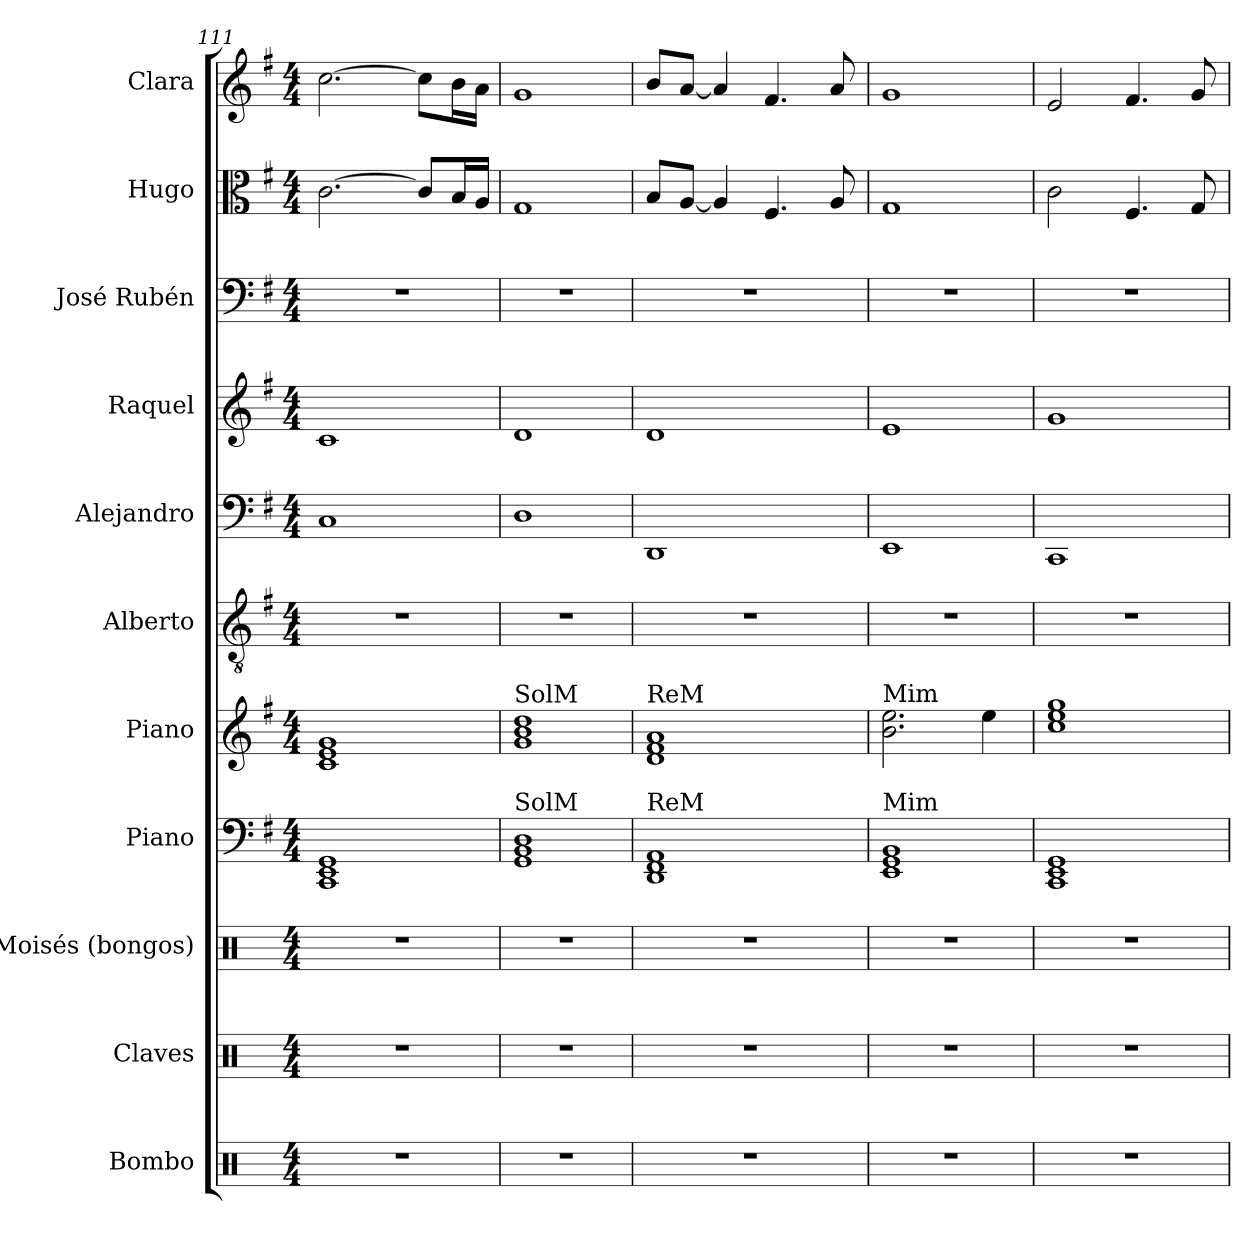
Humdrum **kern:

**kern	**kern	**kern	**kern	**kern	**kern	**kern	**kern	**kern	**kern	**kern
*part11	*part10	*part9	*part8	*part7	*part6	*part5	*part4	*part3	*part2	*part1
*staff11	*staff10	*staff9	*staff8	*staff7	*staff6	*staff5	*staff4	*staff3	*staff2	*staff1
*I"Bombo	*I"Claves	*I"Moisés (bongos)	*I"Piano	*I"Piano	*I"Alberto	*I"Alejandro	*I"Raquel	*I"José Rubén	*I"Hugo	*I"Clara
*I'Bmb.	*I'Clv.	*I'Bo.	*I'Pno.	*I'Pno.	*	*	*	*	*	*
*clefX	*clefX	*clefX	*clefF4	*clefG2	*clefGv2	*clefF4	*clefG2	*clefF4	*clefC3	*clefG2
*k[]	*k[]	*k[]	*k[f#]	*k[f#]	*k[f#]	*k[f#]	*k[f#]	*k[f#]	*k[f#]	*k[f#]
*M4/4	*M4/4	*M4/4	*M4/4	*M4/4	*M4/4	*M4/4	*M4/4	*M4/4	*M4/4	*M4/4
=111	=111	=111	=111	=111	=111	=111	=111	=111	=111	=111
1r	1r	1r	1CC 1EE 1GG	1c 1e 1g	1r	1C	1c	1r	[2.c\	[2.cc\
.	.	.	.	.	.	.	.	.	8c/L]	8cc\L]
.	.	.	.	.	.	.	.	.	16B/L	16b\L
.	.	.	.	.	.	.	.	.	16A/JJ	16a\JJ
=112	=112	=112	=112	=112	=112	=112	=112	=112	=112	=112
!	!	!	!	!LO:TX:a:t=SolM	!	!	!	!	!	!
!	!	!	!LO:TX:a:t=SolM	!	!	!	!	!	!	!
1r	1r	1r	1GG 1BB 1D	1g 1b 1dd	1r	1D	1d	1r	1G	1g
=113	=113	=113	=113	=113	=113	=113	=113	=113	=113	=113
!	!	!	!	!LO:TX:a:t=ReM	!	!	!	!	!	!
!	!	!	!LO:TX:a:t=ReM	!	!	!	!	!	!	!
1r	1r	1r	1DD 1FF# 1AA	1d 1f# 1a	1r	1DD	1d	1r	8B/L	8b/L
.	.	.	.	.	.	.	.	.	[8A/J	[8a/J
.	.	.	.	.	.	.	.	.	4A/]	4a/]
.	.	.	.	.	.	.	.	.	4.F#/	4.f#/
.	.	.	.	.	.	.	.	.	8A/	8a/
=114	=114	=114	=114	=114	=114	=114	=114	=114	=114	=114
!	!	!	!	!LO:TX:a:t=Mim	!	!	!	!	!	!
!	!	!	!LO:TX:a:t=Mim	!	!	!	!	!	!	!
1r	1r	1r	1EE 1GG 1BB	2.b\ 2.ee\	1r	1EE	1e	1r	1G	1g
.	.	.	.	4ee\	.	.	.	.	.	.
=115	=115	=115	=115	=115	=115	=115	=115	=115	=115	=115
1r	1r	1r	1CC 1EE 1GG	1cc 1ee 1gg	1r	1CC	1g	1r	2c\	2e/
.	.	.	.	.	.	.	.	.	4.F#/	4.f#/
.	.	.	.	.	.	.	.	.	8G/	8g/
=	=	=	=	=	=	=	=	=	=	=
*-	*-	*-	*-	*-	*-	*-	*-	*-	*-	*-
